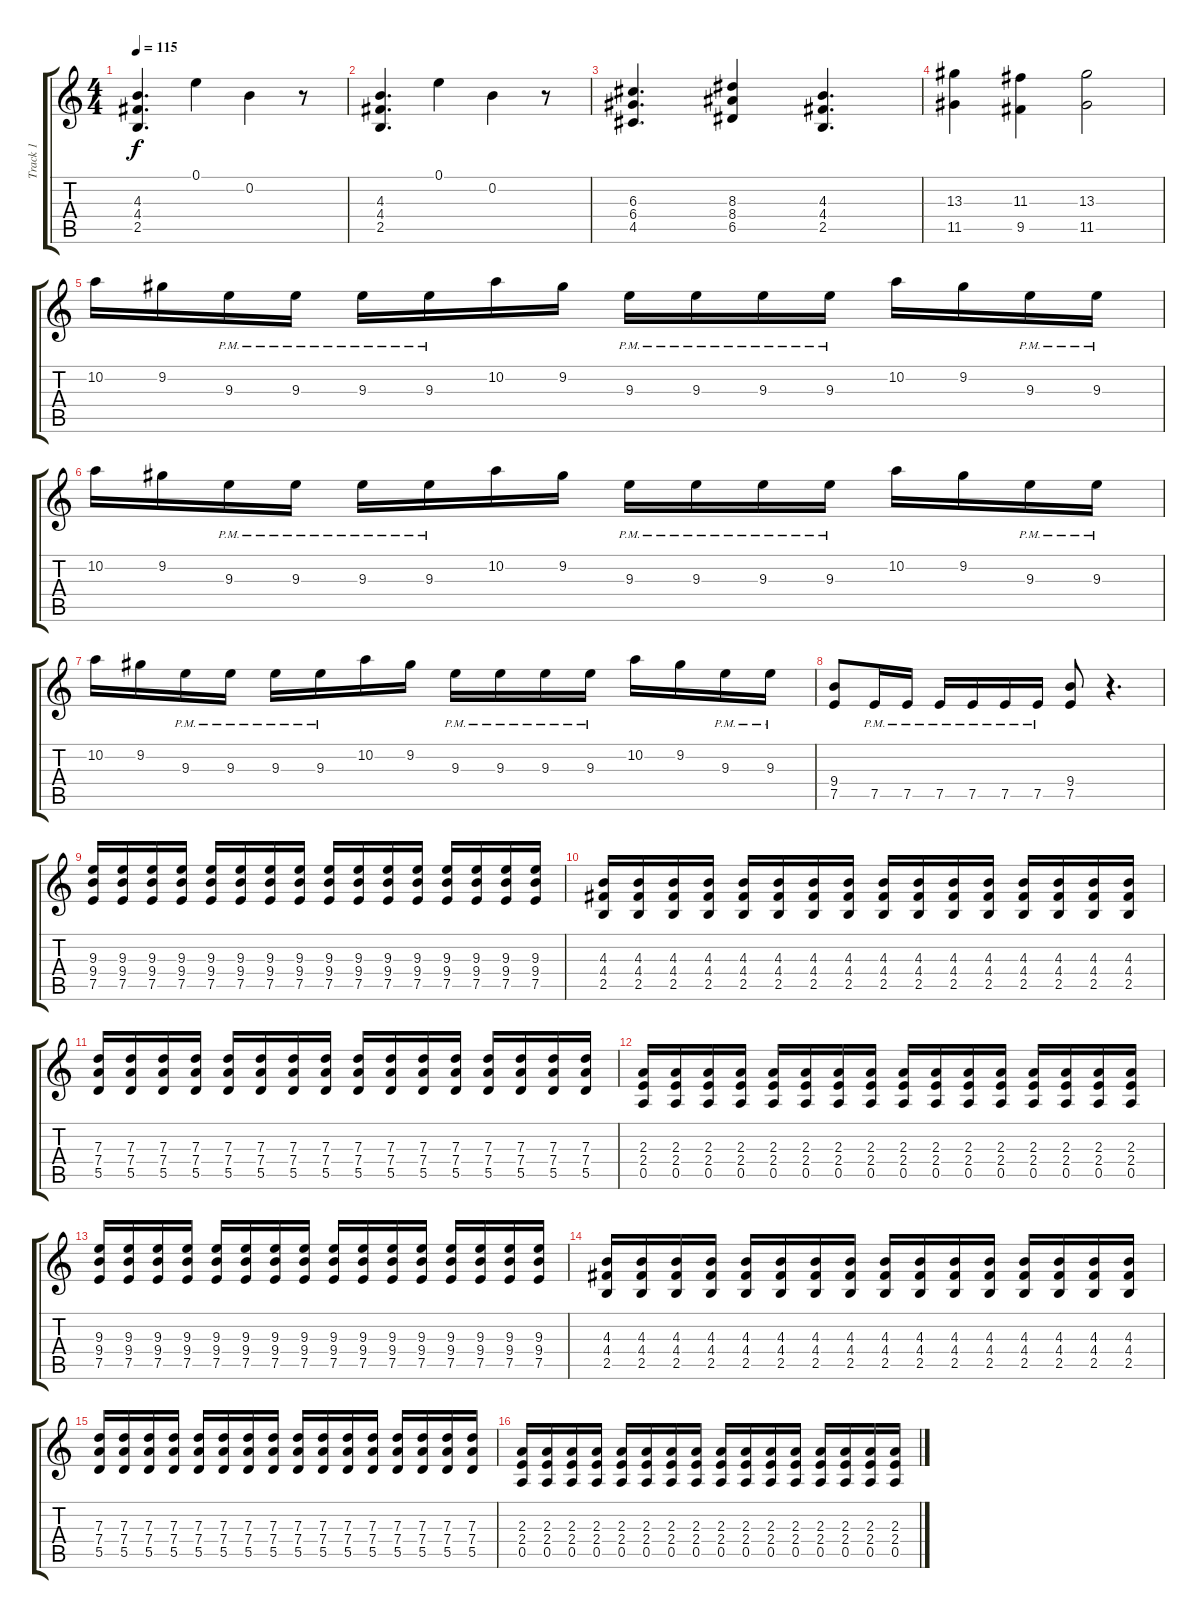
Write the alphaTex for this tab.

\track ("Track 1" "Track 1") {instrument acousticguitarsteel}
\staff {score tabs}
\tuning (E4 B3 G3 D3 A2 E2) {hide}
\ts (4 4)
\tempo 115
\clef g2
\ks c
(4.3 4.4 2.5).4{d dy f} 0.1.4 0.2.4 r.8 |
(4.3 4.4 2.5).4{d} 0.1.4 0.2.4 r.8 |
(6.3 6.4 4.5).4{d} (8.3 8.4 6.5).4 (4.3 4.4 2.5).4{d} |
(13.3 11.5).4 (11.3 9.5).4 (13.3 11.5).2 |
10.2.16 9.2.16 9.3{pm}.16 9.3{pm}.16 9.3{pm}.16 9.3{pm}.16 10.2.16 9.2.16 9.3{pm}.16 9.3{pm}.16 9.3{pm}.16 9.3{pm}.16 10.2.16 9.2.16 9.3{pm}.16 9.3{pm}.16 |
10.2.16 9.2.16 9.3{pm}.16 9.3{pm}.16 9.3{pm}.16 9.3{pm}.16 10.2.16 9.2.16 9.3{pm}.16 9.3{pm}.16 9.3{pm}.16 9.3{pm}.16 10.2.16 9.2.16 9.3{pm}.16 9.3{pm}.16 |
10.2.16 9.2.16 9.3{pm}.16 9.3{pm}.16 9.3{pm}.16 9.3{pm}.16 10.2.16 9.2.16 9.3{pm}.16 9.3{pm}.16 9.3{pm}.16 9.3{pm}.16 10.2.16 9.2.16 9.3{pm}.16 9.3{pm}.16 |
(9.4 7.5).8 7.5{pm}.16 7.5{pm}.16 7.5{pm}.16 7.5{pm}.16 7.5{pm}.16 7.5{pm}.16 (9.4 7.5).8 r.4{d} |
(9.3 9.4 7.5).16 (9.3 9.4 7.5).16 (9.3 9.4 7.5).16 (9.3 9.4 7.5).16 (9.3 9.4 7.5).16 (9.3 9.4 7.5).16 (9.3 9.4 7.5).16 (9.3 9.4 7.5).16 (9.3 9.4 7.5).16 (9.3 9.4 7.5).16 (9.3 9.4 7.5).16 (9.3 9.4 7.5).16 (9.3 9.4 7.5).16 (9.3 9.4 7.5).16 (9.3 9.4 7.5).16 (9.3 9.4 7.5).16 |
(4.3 4.4 2.5).16 (4.3 4.4 2.5).16 (4.3 4.4 2.5).16 (4.3 4.4 2.5).16 (4.3 4.4 2.5).16 (4.3 4.4 2.5).16 (4.3 4.4 2.5).16 (4.3 4.4 2.5).16 (4.3 4.4 2.5).16 (4.3 4.4 2.5).16 (4.3 4.4 2.5).16 (4.3 4.4 2.5).16 (4.3 4.4 2.5).16 (4.3 4.4 2.5).16 (4.3 4.4 2.5).16 (4.3 4.4 2.5).16 |
(7.3 7.4 5.5).16 (7.3 7.4 5.5).16 (7.3 7.4 5.5).16 (7.3 7.4 5.5).16 (7.3 7.4 5.5).16 (7.3 7.4 5.5).16 (7.3 7.4 5.5).16 (7.3 7.4 5.5).16 (7.3 7.4 5.5).16 (7.3 7.4 5.5).16 (7.3 7.4 5.5).16 (7.3 7.4 5.5).16 (7.3 7.4 5.5).16 (7.3 7.4 5.5).16 (7.3 7.4 5.5).16 (7.3 7.4 5.5).16 |
(2.3 2.4 0.5).16 (2.3 2.4 0.5).16 (2.3 2.4 0.5).16 (2.3 2.4 0.5).16 (2.3 2.4 0.5).16 (2.3 2.4 0.5).16 (2.3 2.4 0.5).16 (2.3 2.4 0.5).16 (2.3 2.4 0.5).16 (2.3 2.4 0.5).16 (2.3 2.4 0.5).16 (2.3 2.4 0.5).16 (2.3 2.4 0.5).16 (2.3 2.4 0.5).16 (2.3 2.4 0.5).16 (2.3 2.4 0.5).16 |
(9.3 9.4 7.5).16 (9.3 9.4 7.5).16 (9.3 9.4 7.5).16 (9.3 9.4 7.5).16 (9.3 9.4 7.5).16 (9.3 9.4 7.5).16 (9.3 9.4 7.5).16 (9.3 9.4 7.5).16 (9.3 9.4 7.5).16 (9.3 9.4 7.5).16 (9.3 9.4 7.5).16 (9.3 9.4 7.5).16 (9.3 9.4 7.5).16 (9.3 9.4 7.5).16 (9.3 9.4 7.5).16 (9.3 9.4 7.5).16 |
(4.3 4.4 2.5).16 (4.3 4.4 2.5).16 (4.3 4.4 2.5).16 (4.3 4.4 2.5).16 (4.3 4.4 2.5).16 (4.3 4.4 2.5).16 (4.3 4.4 2.5).16 (4.3 4.4 2.5).16 (4.3 4.4 2.5).16 (4.3 4.4 2.5).16 (4.3 4.4 2.5).16 (4.3 4.4 2.5).16 (4.3 4.4 2.5).16 (4.3 4.4 2.5).16 (4.3 4.4 2.5).16 (4.3 4.4 2.5).16 |
(7.3 7.4 5.5).16 (7.3 7.4 5.5).16 (7.3 7.4 5.5).16 (7.3 7.4 5.5).16 (7.3 7.4 5.5).16 (7.3 7.4 5.5).16 (7.3 7.4 5.5).16 (7.3 7.4 5.5).16 (7.3 7.4 5.5).16 (7.3 7.4 5.5).16 (7.3 7.4 5.5).16 (7.3 7.4 5.5).16 (7.3 7.4 5.5).16 (7.3 7.4 5.5).16 (7.3 7.4 5.5).16 (7.3 7.4 5.5).16 |
(2.3 2.4 0.5).16 (2.3 2.4 0.5).16 (2.3 2.4 0.5).16 (2.3 2.4 0.5).16 (2.3 2.4 0.5).16 (2.3 2.4 0.5).16 (2.3 2.4 0.5).16 (2.3 2.4 0.5).16 (2.3 2.4 0.5).16 (2.3 2.4 0.5).16 (2.3 2.4 0.5).16 (2.3 2.4 0.5).16 (2.3 2.4 0.5).16 (2.3 2.4 0.5).16 (2.3 2.4 0.5).16 (2.3 2.4 0.5).16
